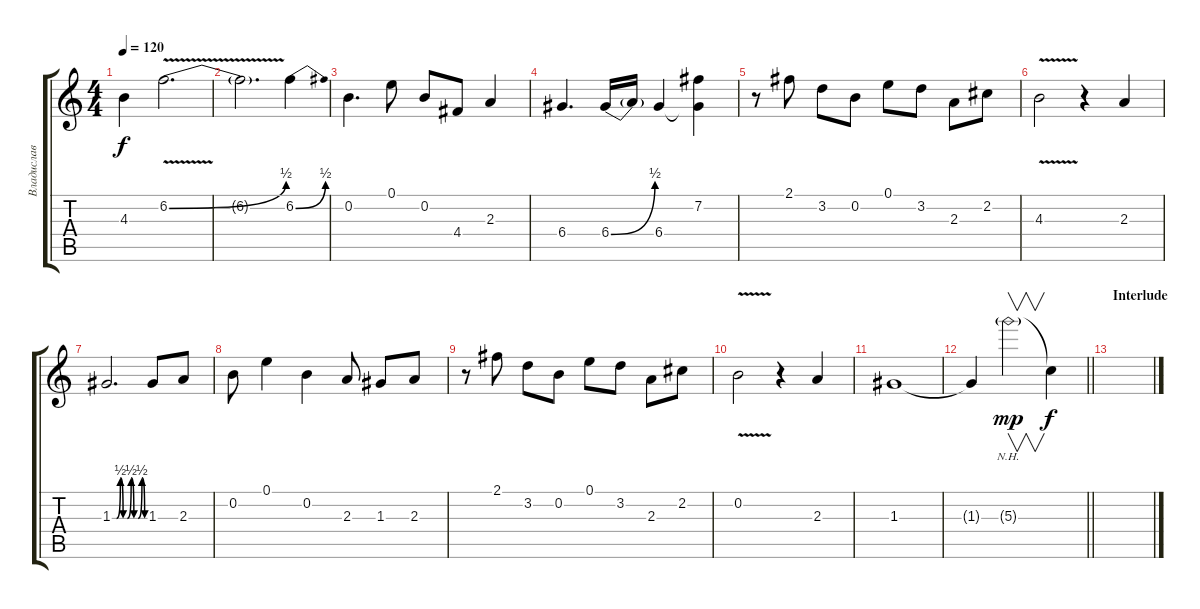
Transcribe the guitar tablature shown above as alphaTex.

\track ("Владислав Щербин" "Владислав ") {instrument overdrivenguitar}
\staff {score tabs}
\tuning (E4 B3 G3 D3 A2 E2) {hide}
\ts (4 4)
\tempo 120
\clef g2
\ks c
4.3.4{dy f} 6.2{be (bend 0 0 60 2) v}.2{d} |
6.2{t}.2{d} 6.2{be (bend 0 0 60 2)}.4 |
0.2.4{d} 0.1.8 0.2.8 4.4.8 2.3.4 |
6.4.4{d} 6.4{be (bend 0 0 60 2)}.16 6.4{t}.16 6.4.4 (7.2 6.4{t}).4 |
r.8 2.1.8 3.2.8 0.2.8 0.1.8 3.2.8 2.3.8 2.2.8 |
4.3{v}.2 r.4 2.3.4 |
1.3{be (custom 0 0 8 0 15 2 20 0 28 0 35 2 40 0 48 0 55 2 60 0)}.2{d} 1.3.8 2.3.8 |
0.2.8 0.1.4 0.2.4 2.3.8 1.3.8 2.3.8 |
r.8 2.1.8 3.2.8 0.2.8 0.1.8 3.2.8 2.3.8 2.2.8 |
0.2{v}.2 r.4 2.3.4 |
1.3.1 |
\barLineRight lightlight
1.3{t}.4 5.3{nh g}.2{v dy mp} 5.3{t}.4{dy f} |
\section ("" "Interlude")
